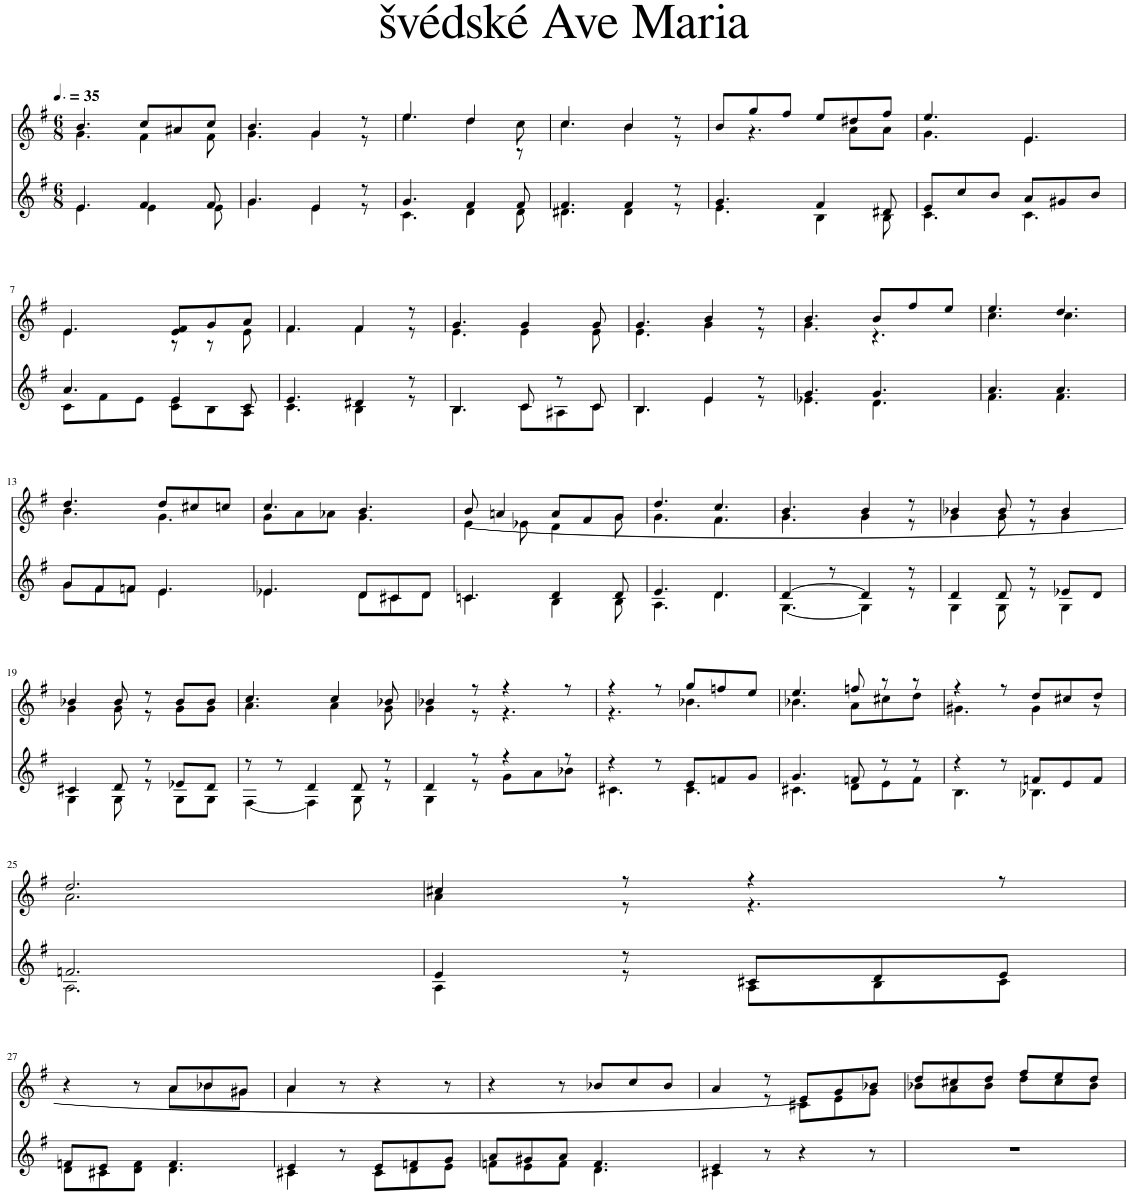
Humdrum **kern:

**kern	**kern
*part2	*part1
*staff2	*staff1
*I"Piano	*I"Piano
*I'Pno	*I'Pno
*clefG2	*clefG2
*k[f#]	*k[f#]
*G:	*G:
*M6/8	*M6/8
*MM53	*MM53
=1	=1
*^	*^
4.e/	4.e\	4.b/	4.g\
4f#/	4e\	8cc/L	4f#\
.	.	8a#X/	.
8f#/	8e\	8cc/J	8f#\
=2	=2	=2	=2
4.g/	4.g\	4.b/	4.g\
4e/	4e\	4g/	4g\
8r	8r	8r	8r
=3	=3	=3	=3
4.g/	4.c\	4.ee/	4.ee\
4f#/	4d\	4dd/	4dd\
8f#/	8d\	8cc\	8r
=4	=4	=4	=4
4.f#/	4.d#X\	4.cc/	4.cc\
4f#/	4d#\	4b/	4b\
8r	8r	8r	8r
=5	=5	=5	=5
4.g/	4.e\	8b/L	8ryy
.	.	8gg/	4.r
.	.	8ff#/J	.
4f#/	4B\	8ee/L	.
.	.	8dd#X/	8a\L
8d#X/	8B\	8ff#/J	8a\J
=6	=6	=6	=6
8e/L	4.c\	4.ee/	4.g\
8cc/	.	.	.
8b/J	.	.	.
8a/L	4.c\	4.e/	4.e\
8g#X/	.	.	.
8b/J	.	.	.
!!LO:LB:g=z	!!
=7	=7	=7	=7
4.a/	8c\L	4.e/	4.e\
.	8f#\	.	.
.	8e\J	.	.
4e/	8c\ 8e\L	8e/ 8f#/L	8r
.	8B\	8g/	8r
8c/	8A\J	8a/J	8e\
=8	=8	=8	=8
4.e/	4.c\	4.f#/	4.f#\
4d#X/	4B\	4f#/	4f#\
8r	8r	8r	8r
=9	=9	=9	=9
4.B/	4.B\	4.g/	4.e\
8c/	8c\L	4g/	4e\
8r	8A#X\	.	.
8c/	8c\J	8g/	8e\
=10	=10	=10	=10
4.B/	4.B\	4.g/	4.e\
4e/	4e\	4b/	4g\
8r	8r	8r	8r
=11	=11	=11	=11
4.g/	4.e-X\	4.b/	4.g\
4.g/	4.d\	8b/L	4.r
.	.	8ff#/	.
.	.	8ee/J	.
=12	=12	=12	=12
4.a/	4.f#\	4.ee/	4.cc\
4.a/	4.f#\	4.dd/	4.cc\
!!LO:LB:g=z	!!
=13	=13	=13	=13
8g/L	8g\L	4.dd/	4.b\
8f#/	8f#\	.	.
8fn/J	8f\J	.	.
4.e/	4.e\	8dd/L	4.g\
.	.	8cc#X/	.
.	.	8ccn/J	.
=14	=14	=14	=14
4.e-X/	4.e-\	4.cc/	8g\L
.	.	.	8a\
.	.	.	8a-X\J
8d/L	8d\L	4.b/	4.g\
8c#X/	8c#\	.	.
8d/J	8d\J	.	.
=15	=15	=15	=15
4.cn/	4.c\	8b/	[<4e\
.	.	4an/	.
.	.	.	8e-X\
4d/	4B\	8a/L	4d\
.	.	8f#/	.
8d/	8B\	8g/J	8g\
=16	=16	=16	=16
4.e/	4.A\	4.dd/	4.g\
4.d/	4.d\	4.cc/	4.f#\
=17	=17	=17	=17
[>4d/	[<4.G\	4.b/	4.g\
8r	.	.	.
4d/]	4G\]	4b/	4g\
8r	8r	8r	8r
=18	=18	=18	=18
4d/	4G\	4b-X/	4g\
8d/	8G\	8b-/	8g\
8r	8r	8r	8r
8e-X/L	4G\	4b-/	4g\
8d/J	.	.	.
!!LO:LB:g=z	!!
=19	=19	=19	=19
4c#X/	4G\	4b-X/	4g\
8d/	8G\	8b-/	8g\
8r	8r	8r	8r
8e-X/L	8G\L	8b-/L	8g\L
8d/J	8G\J	8b-/J	8g\J
=20	=20	=20	=20
8r	[<4F#\	4.cc/	4.a\
8r	.	.	.
4d/	4F#\]	.	.
.	.	4cc/	4a\
8d/	8G\	.	.
8r	8r	8b-X/	8g\
=21	=21	=21	=21
4d/	4G\	4b-X/	4g\
8r	8r	8r	8r
4r	8g\L	4r	4.r
.	8a\	.	.
8r	8b-X\J	8r	.
=22	=22	=22	=22
4r	4.c#X\	4r	4.r
8r	.	8r	.
8e/L	4.c#\	8gg/L	4.b-X\
8fn/	.	8ffn/	.
8g/J	.	8ee/J	.
=23	=23	=23	=23
4.g/	4.c#X\	4.ee/	4.b-X\
8fn/	8d\L	8ffn/	8a\L
8r	8e\	8r	8cc#X\
8r	8f\J	8r	8dd\J
=24	=24	=24	=24
4r	4.B\	4r	4.g#X\
8r	.	8r	.
8fn/L	4.B-X\	8dd/L	4g#\
8e/	.	8cc#X/	.
8f/J	.	8dd/J	8r
!!LO:LB:g=z	!!
=25	=25	=25	=25
2.fn/	2.A\	2.dd/	2.a\
=26	=26	=26	=26
4e/	4A\	4cc#X/	4a\
8r	8r	8r	8r
8c#X/L	8A\L	4r	4.r
8d/	8B\	.	.
8e/J	8c#\J	8r	.
!!LO:LB:g=z	!!
=27	=27	=27	=27
8fn/L	8d\L	4r	4.ryy
8e/J	8c#X\	.	.
8ryy	8d\ 8f\J	8r	.
4.f/	4.d\	8a/L	8a\L
.	.	8b-X/	8b-\
.	.	8g#X/J	8g#\J
=28	=28	=28	=28
4e/	4c#X\	4a/	4a\
8r	8ryy	8r	2ryy
8e/L	8c#\L	4r	.
8fn/	8d\	.	.
8g/J	8e\J	8r	.
*	*	*v	*v
=29	=29	=29
8a/L	8fn\L	4r
8g#X/	8e\	.
8a/J	8f\J	8r
4.f/	4.d\	8b-X/L
.	.	8cc/
.	.	8b-/J
=30	=30	=30
*	*	*^
4e/	4c#X\	4a/	4ryy
8r	2ryy	8r	8r
4r	.	8e/L]	8c#X\L
.	.	8g/	8e\
8r	.	8b-X/J	8g\J
*v	*v	*	*
=31	=31	=31
2.r	8dd/L	8b-X\L
.	8cc#X/	8a\
.	8dd/J	8b-\J
.	8ff#/L	8dd\L
.	8ee/	8cc#\
.	8dd/J	8b-\J
*	*v	*v
=	=
*-	*-
